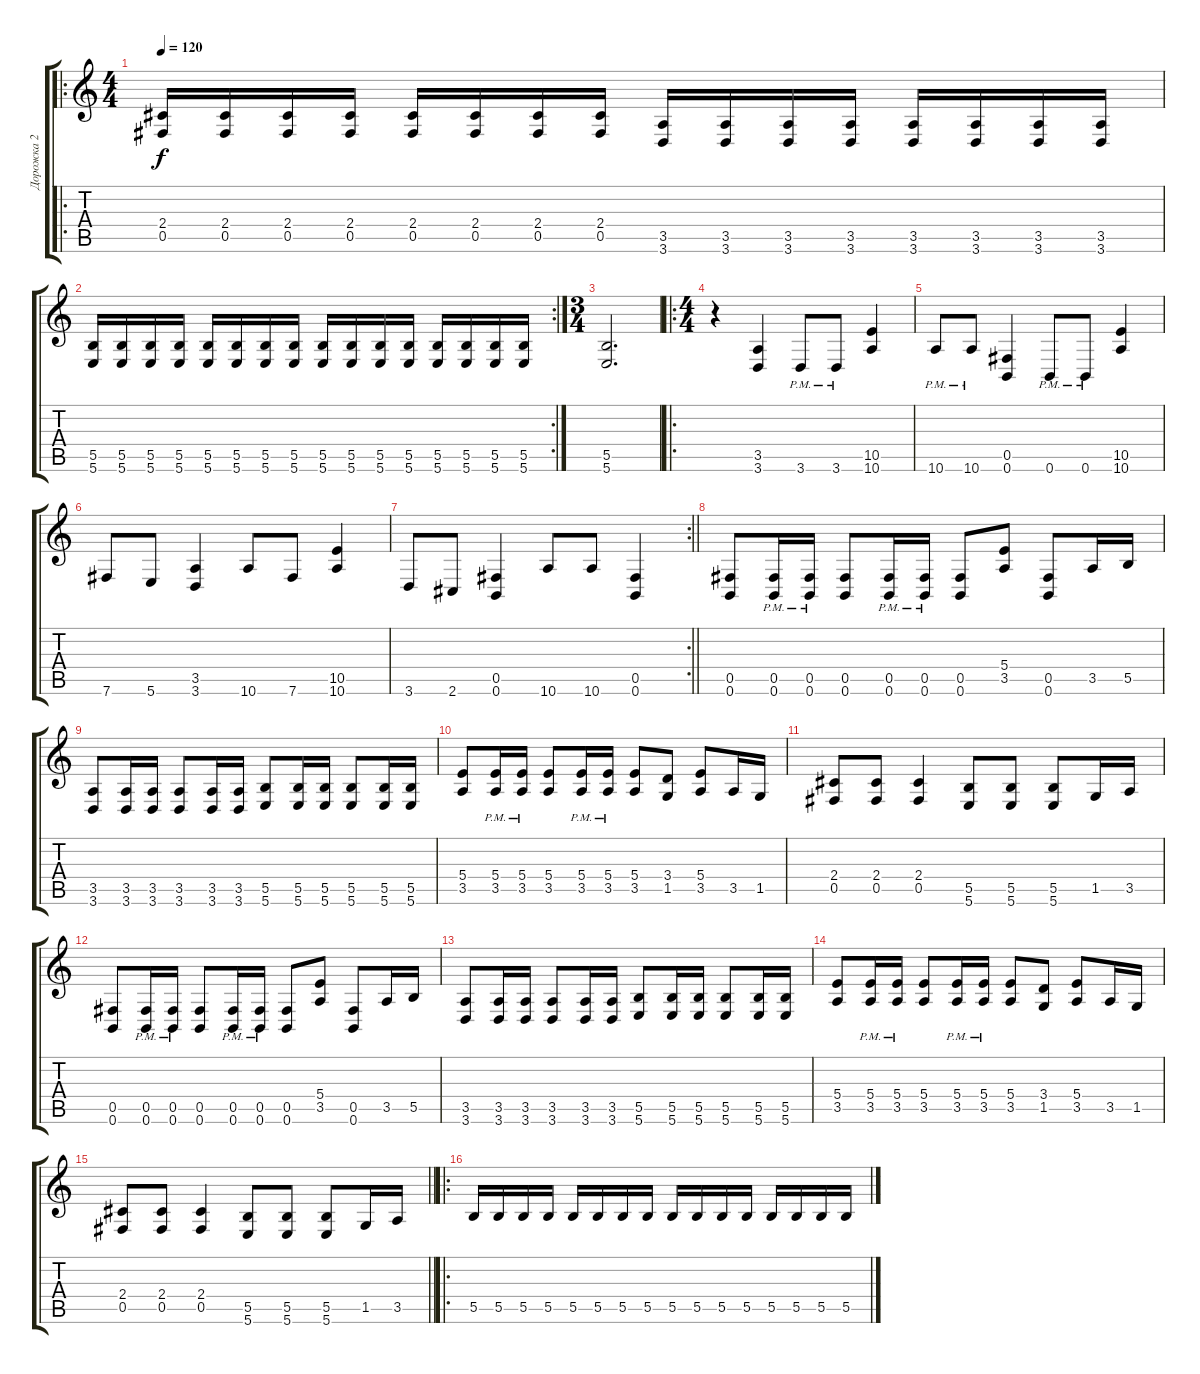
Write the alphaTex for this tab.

\track ("Дорожка 2" "Дорожка 2") {instrument distortionguitar}
\staff {score tabs}
\tuning (Db4 Ab3 E3 B2 Gb2 B1) {hide}
\ro
\ts (4 4)
\tempo 120
\clef g2
\ks c
(2.4 0.5).16{dy f} (2.4 0.5).16 (2.4 0.5).16 (2.4 0.5).16 (2.4 0.5).16 (2.4 0.5).16 (2.4 0.5).16 (2.4 0.5).16 (3.5 3.6).16 (3.5 3.6).16 (3.5 3.6).16 (3.5 3.6).16 (3.5 3.6).16 (3.5 3.6).16 (3.5 3.6).16 (3.5 3.6).16 |
\rc 2
(5.5 5.6).16 (5.5 5.6).16 (5.5 5.6).16 (5.5 5.6).16 (5.5 5.6).16 (5.5 5.6).16 (5.5 5.6).16 (5.5 5.6).16 (5.5 5.6).16 (5.5 5.6).16 (5.5 5.6).16 (5.5 5.6).16 (5.5 5.6).16 (5.5 5.6).16 (5.5 5.6).16 (5.5 5.6).16 |
\ts (3 4)
(5.5 5.6).2{d} |
\ro
\ts (4 4)
r.4 (3.5 3.6).4 3.6{pm}.8 3.6{pm}.8 (10.5 10.6).4 |
10.6{pm}.8 10.6{pm}.8 (0.5 0.6).4 0.6{pm}.8 0.6{pm}.8 (10.5 10.6).4 |
7.6.8 5.6.8 (3.5 3.6).4 10.6.8 7.6.8 (10.5 10.6).4 |
\rc 2
\barLineRight lightlight
3.6.8 2.6.8 (0.5 0.6).4 10.6.8 10.6.8 (0.5 0.6).4 |
(0.5 0.6).8 (0.5{pm} 0.6).16 (0.5{pm} 0.6).16 (0.5 0.6).8 (0.5{pm} 0.6).16 (0.5{pm} 0.6).16 (0.5 0.6).8 (5.4 3.5).8 (0.5 0.6).8 3.5.16 5.5.16 |
(3.5 3.6).8 (3.5 3.6).16 (3.5 3.6).16 (3.5 3.6).8 (3.5 3.6).16 (3.5 3.6).16 (5.5 5.6).8 (5.5 5.6).16 (5.5 5.6).16 (5.5 5.6).8 (5.5 5.6).16 (5.5 5.6).16 |
(5.4 3.5).8 (5.4 3.5{pm}).16 (5.4 3.5{pm}).16 (5.4 3.5).8 (5.4 3.5{pm}).16 (5.4 3.5{pm}).16 (5.4 3.5).8 (3.4 1.5).8 (5.4 3.5).8 3.5.16 1.5.16 |
(2.4 0.5).8 (2.4 0.5).8 (2.4 0.5).4 (5.5 5.6).8 (5.5 5.6).8 (5.5 5.6).8 1.5.16 3.5.16 |
(0.5 0.6).8 (0.5{pm} 0.6).16 (0.5{pm} 0.6).16 (0.5 0.6).8 (0.5{pm} 0.6).16 (0.5{pm} 0.6).16 (0.5 0.6).8 (5.4 3.5).8 (0.5 0.6).8 3.5.16 5.5.16 |
(3.5 3.6).8 (3.5 3.6).16 (3.5 3.6).16 (3.5 3.6).8 (3.5 3.6).16 (3.5 3.6).16 (5.5 5.6).8 (5.5 5.6).16 (5.5 5.6).16 (5.5 5.6).8 (5.5 5.6).16 (5.5 5.6).16 |
(5.4 3.5).8 (5.4 3.5{pm}).16 (5.4 3.5{pm}).16 (5.4 3.5).8 (5.4 3.5{pm}).16 (5.4 3.5{pm}).16 (5.4 3.5).8 (3.4 1.5).8 (5.4 3.5).8 3.5.16 1.5.16 |
\barLineRight lightlight
(2.4 0.5).8 (2.4 0.5).8 (2.4 0.5).4 (5.5 5.6).8 (5.5 5.6).8 (5.5 5.6).8 1.5.16 3.5.16 |
\ro
5.5.16 5.5.16 5.5.16 5.5.16 5.5.16 5.5.16 5.5.16 5.5.16 5.5.16 5.5.16 5.5.16 5.5.16 5.5.16 5.5.16 5.5.16 5.5.16
